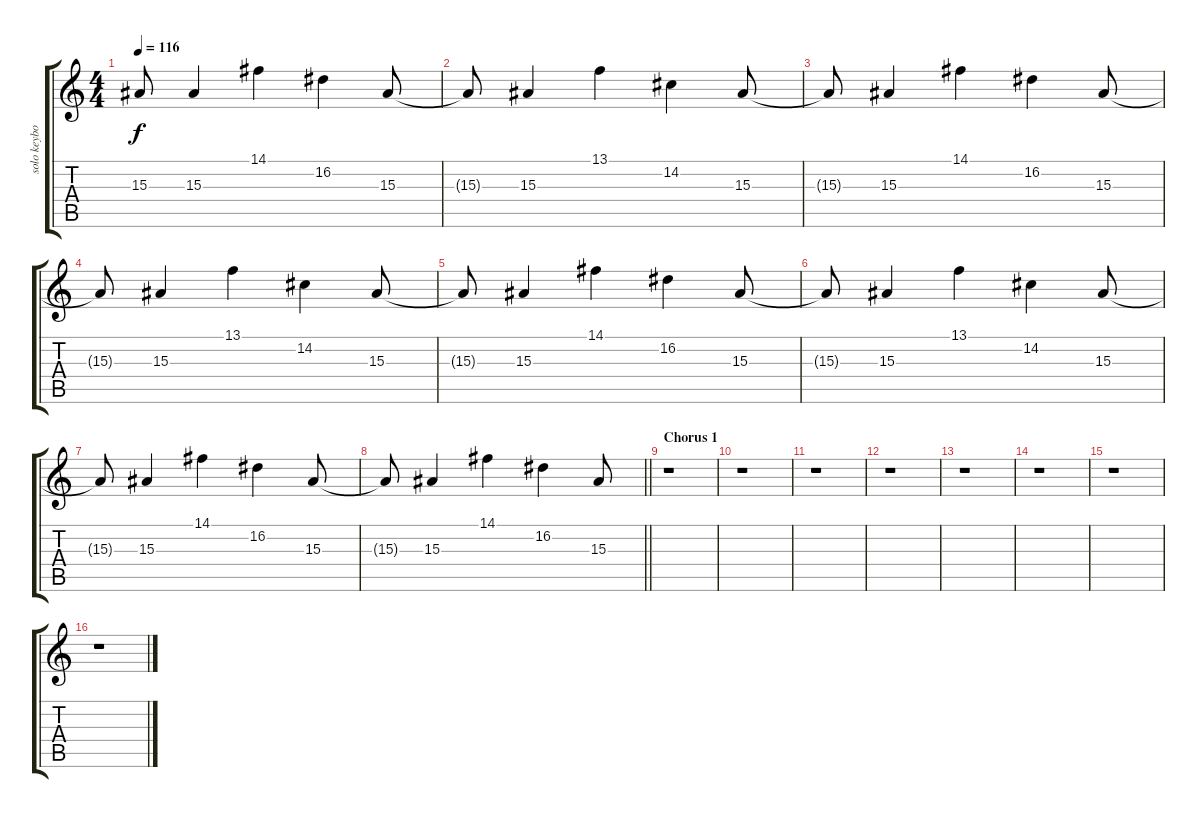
\track ("solo keyboard" "solo keybo") {instrument electricpiano1}
\staff {score tabs}
\tuning (E4 B3 G3 D3 A2 E2) {hide}
\ts (4 4)
\tempo 116
\clef g2
\ks c
15.3{t}.8{dy f} 15.3.4 14.1.4 16.2.4 15.3.8 |
15.3{t}.8 15.3.4 13.1.4 14.2.4 15.3.8 |
15.3{t}.8 15.3.4 14.1.4 16.2.4 15.3.8 |
15.3{t}.8 15.3.4 13.1.4 14.2.4 15.3.8 |
15.3{t}.8 15.3.4 14.1.4 16.2.4 15.3.8 |
15.3{t}.8 15.3.4 13.1.4 14.2.4 15.3.8 |
15.3{t}.8 15.3.4 14.1.4 16.2.4 15.3.8 |
\barLineRight lightlight
15.3{t}.8 15.3.4 14.1.4 16.2.4 15.3.8 |
\section ("" "Chorus 1")
r.1 |
r.1 |
r.1 |
r.1 |
r.1 |
r.1 |
r.1 |
r.1
